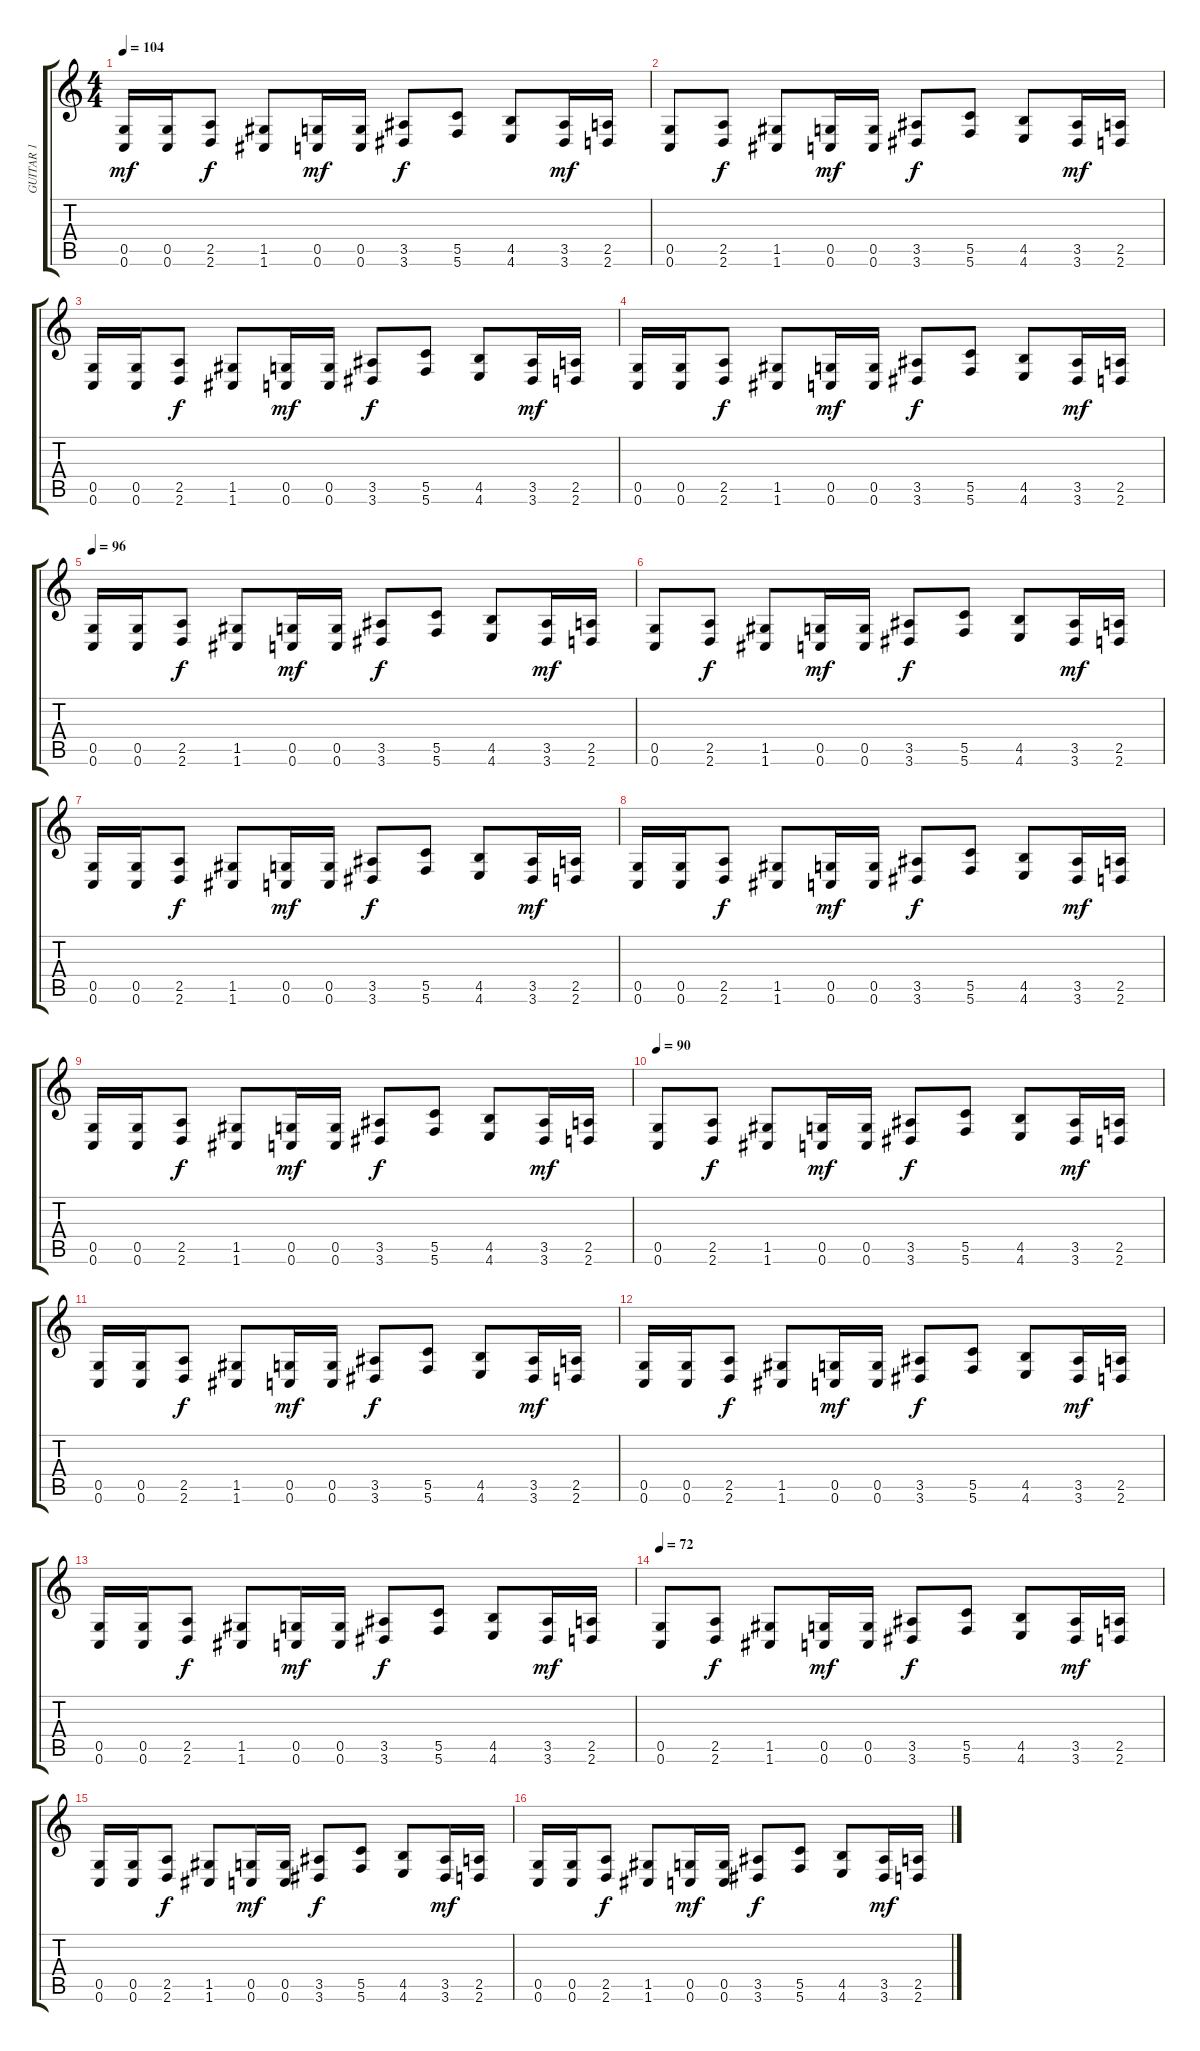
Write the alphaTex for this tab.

\track ("GUITAR 1" "GUITAR 1") {instrument distortionguitar}
\staff {score tabs}
\tuning (D4 A3 F3 C3 G2 C2) {hide}
\ts (4 4)
\tempo 104
\clef g2
\ks c
(0.5 0.6).16{dy mf} (0.5 0.6).16 (2.5 2.6).8{dy f} (1.5 1.6).8 (0.5 0.6).16{dy mf} (0.5 0.6).16 (3.5 3.6).8{dy f} (5.5 5.6).8 (4.5 4.6).8 (3.5 3.6).16{dy mf} (2.5 2.6).16 |
(0.5 0.6).8 (2.5 2.6).8{dy f} (1.5 1.6).8 (0.5 0.6).16{dy mf} (0.5 0.6).16 (3.5 3.6).8{dy f} (5.5 5.6).8 (4.5 4.6).8 (3.5 3.6).16{dy mf} (2.5 2.6).16 |
(0.5 0.6).16 (0.5 0.6).16 (2.5 2.6).8{dy f} (1.5 1.6).8 (0.5 0.6).16{dy mf} (0.5 0.6).16 (3.5 3.6).8{dy f} (5.5 5.6).8 (4.5 4.6).8 (3.5 3.6).16{dy mf} (2.5 2.6).16 |
(0.5 0.6).16 (0.5 0.6).16 (2.5 2.6).8{dy f} (1.5 1.6).8 (0.5 0.6).16{dy mf} (0.5 0.6).16 (3.5 3.6).8{dy f} (5.5 5.6).8 (4.5 4.6).8 (3.5 3.6).16{dy mf} (2.5 2.6).16 |
\tempo 96
(0.5 0.6).16 (0.5 0.6).16 (2.5 2.6).8{dy f} (1.5 1.6).8 (0.5 0.6).16{dy mf} (0.5 0.6).16 (3.5 3.6).8{dy f} (5.5 5.6).8 (4.5 4.6).8 (3.5 3.6).16{dy mf} (2.5 2.6).16 |
(0.5 0.6).8 (2.5 2.6).8{dy f} (1.5 1.6).8 (0.5 0.6).16{dy mf} (0.5 0.6).16 (3.5 3.6).8{dy f} (5.5 5.6).8 (4.5 4.6).8 (3.5 3.6).16{dy mf} (2.5 2.6).16 |
(0.5 0.6).16 (0.5 0.6).16 (2.5 2.6).8{dy f} (1.5 1.6).8 (0.5 0.6).16{dy mf} (0.5 0.6).16 (3.5 3.6).8{dy f} (5.5 5.6).8 (4.5 4.6).8 (3.5 3.6).16{dy mf} (2.5 2.6).16 |
(0.5 0.6).16 (0.5 0.6).16 (2.5 2.6).8{dy f} (1.5 1.6).8 (0.5 0.6).16{dy mf} (0.5 0.6).16 (3.5 3.6).8{dy f} (5.5 5.6).8 (4.5 4.6).8 (3.5 3.6).16{dy mf} (2.5 2.6).16 |
(0.5 0.6).16 (0.5 0.6).16 (2.5 2.6).8{dy f} (1.5 1.6).8 (0.5 0.6).16{dy mf} (0.5 0.6).16 (3.5 3.6).8{dy f} (5.5 5.6).8 (4.5 4.6).8 (3.5 3.6).16{dy mf} (2.5 2.6).16 |
\tempo 90
(0.5 0.6).8 (2.5 2.6).8{dy f} (1.5 1.6).8 (0.5 0.6).16{dy mf} (0.5 0.6).16 (3.5 3.6).8{dy f} (5.5 5.6).8 (4.5 4.6).8 (3.5 3.6).16{dy mf} (2.5 2.6).16 |
(0.5 0.6).16 (0.5 0.6).16 (2.5 2.6).8{dy f} (1.5 1.6).8 (0.5 0.6).16{dy mf} (0.5 0.6).16 (3.5 3.6).8{dy f} (5.5 5.6).8 (4.5 4.6).8 (3.5 3.6).16{dy mf} (2.5 2.6).16 |
(0.5 0.6).16 (0.5 0.6).16 (2.5 2.6).8{dy f} (1.5 1.6).8 (0.5 0.6).16{dy mf} (0.5 0.6).16 (3.5 3.6).8{dy f} (5.5 5.6).8 (4.5 4.6).8 (3.5 3.6).16{dy mf} (2.5 2.6).16 |
(0.5 0.6).16 (0.5 0.6).16 (2.5 2.6).8{dy f} (1.5 1.6).8 (0.5 0.6).16{dy mf} (0.5 0.6).16 (3.5 3.6).8{dy f} (5.5 5.6).8 (4.5 4.6).8 (3.5 3.6).16{dy mf} (2.5 2.6).16 |
\tempo 72
(0.5 0.6).8 (2.5 2.6).8{dy f} (1.5 1.6).8 (0.5 0.6).16{dy mf} (0.5 0.6).16 (3.5 3.6).8{dy f} (5.5 5.6).8 (4.5 4.6).8 (3.5 3.6).16{dy mf} (2.5 2.6).16 |
(0.5 0.6).16 (0.5 0.6).16 (2.5 2.6).8{dy f} (1.5 1.6).8 (0.5 0.6).16{dy mf} (0.5 0.6).16 (3.5 3.6).8{dy f} (5.5 5.6).8 (4.5 4.6).8 (3.5 3.6).16{dy mf} (2.5 2.6).16 |
(0.5 0.6).16 (0.5 0.6).16 (2.5 2.6).8{dy f} (1.5 1.6).8 (0.5 0.6).16{dy mf} (0.5 0.6).16 (3.5 3.6).8{dy f} (5.5 5.6).8 (4.5 4.6).8 (3.5 3.6).16{dy mf} (2.5 2.6).16
